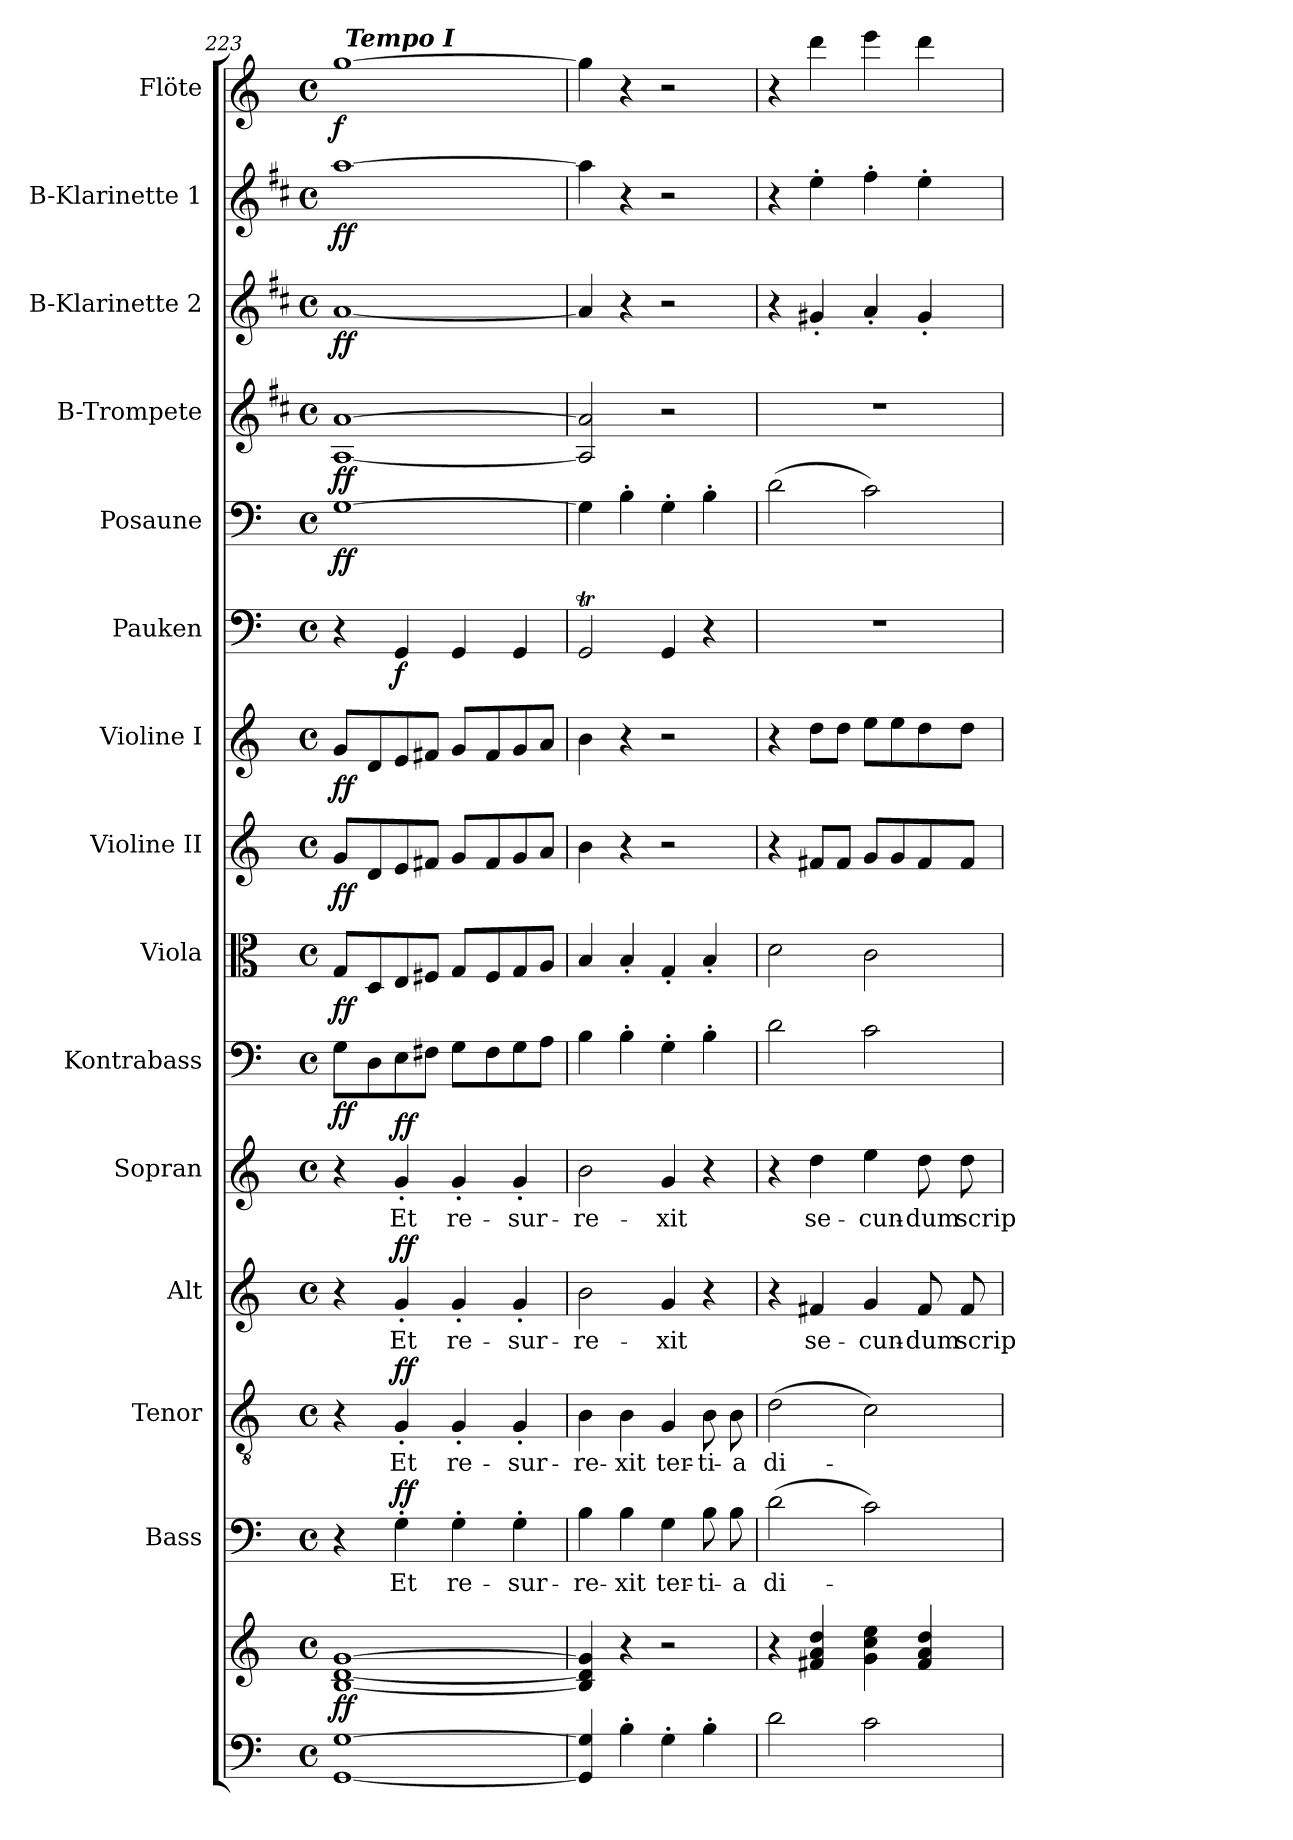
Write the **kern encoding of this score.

**kern	**kern	**dynam	**kern	**text	**dynam	**kern	**text	**dynam	**kern	**text	**dynam	**kern	**text	**dynam	**kern	**dynam	**kern	**dynam	**kern	**dynam	**kern	**dynam	**kern	**dynam	**kern	**dynam	**kern	**dynam	**kern	**dynam	**kern	**dynam	**kern	**dynam
*part15	*part15	*part15	*part14	*part14	*part14	*part13	*part13	*part13	*part12	*part12	*part12	*part11	*part11	*part11	*part10	*part10	*part9	*part9	*part8	*part8	*part7	*part7	*part6	*part6	*part5	*part5	*part4	*part4	*part3	*part3	*part2	*part2	*part1	*part1
*staff16	*staff15	*staff15/16	*staff14	*staff14	*staff14	*staff13	*staff13	*staff13	*staff12	*staff12	*staff12	*staff11	*staff11	*staff11	*staff10	*staff10	*staff9	*staff9	*staff8	*staff8	*staff7	*staff7	*staff6	*staff6	*staff5	*staff5	*staff4	*staff4	*staff3	*staff3	*staff2	*staff2	*staff1	*staff1
*	*	*	*I"Bass	*	*	*I"Tenor	*	*	*I"Alt	*	*	*I"Sopran	*	*	*I"Kontrabass	*	*I"Viola	*	*I"Violine II	*	*I"Violine I	*	*I"Pauken	*	*I"Posaune	*	*I"B-Trompete	*	*I"B-Klarinette 2	*	*I"B-Klarinette 1	*	*I"Flöte	*
*	*	*	*I'B.	*	*	*I'T.	*	*	*I'A.	*	*	*I'S.	*	*	*I'Kb.	*	*I'Vla.	*	*I'Vl. II	*	*I'Vl. I	*	*I'Pk.	*	*I'Pos.	*	*I'B Trp.	*	*I'B Kl. 2	*	*I'B Kl. 1	*	*I'Fl.	*
*clefF4	*clefG2	*	*clefF4	*	*	*clefGv2	*	*	*clefG2	*	*	*clefG2	*	*	*clefF4	*	*clefC3	*	*clefG2	*	*clefG2	*	*clefF4	*	*clefF4	*	*clefG2	*	*clefG2	*	*clefG2	*	*clefG2	*
*	*	*	*	*	*	*	*	*	*	*	*	*	*	*	*ITrd7c12	*	*	*	*	*	*	*	*	*	*	*	*ITrd1c2	*	*ITrd1c2	*	*ITrd1c2	*	*	*
*k[]	*k[]	*	*k[]	*	*	*k[]	*	*	*k[]	*	*	*k[]	*	*	*k[]	*	*k[]	*	*k[]	*	*k[]	*	*k[]	*	*k[]	*	*k[]	*	*k[]	*	*k[]	*	*k[]	*
*C:	*C:	*	*C:	*	*	*C:	*	*	*C:	*	*	*C:	*	*	*C:	*	*C:	*	*C:	*	*C:	*	*C:	*	*C:	*	*C:	*	*C:	*	*C:	*	*C:	*
*M4/4	*M4/4	*	*M4/4	*	*	*M4/4	*	*	*M4/4	*	*	*M4/4	*	*	*M4/4	*	*M4/4	*	*M4/4	*	*M4/4	*	*M4/4	*	*M4/4	*	*M4/4	*	*M4/4	*	*M4/4	*	*M4/4	*
*met(c)	*met(c)	*	*met(c)	*	*	*met(c)	*	*	*met(c)	*	*	*met(c)	*	*	*met(c)	*	*met(c)	*	*met(c)	*	*met(c)	*	*met(c)	*	*met(c)	*	*met(c)	*	*met(c)	*	*met(c)	*	*met(c)	*
=223	=223	=223	=223	=223	=223	=223	=223	=223	=223	=223	=223	=223	=223	=223	=223	=223	=223	=223	=223	=223	=223	=223	=223	=223	=223	=223	=223	=223	=223	=223	=223	=223	=223	=223
!	!	!LO:DY:b	!	!	!	!	!	!	!	!	!	!	!	!	!	!LO:DY:b	!	!LO:DY:b	!	!LO:DY:b	!	!LO:DY:b	!	!	!	!LO:DY:b	!	!LO:DY:b	!	!LO:DY:b	!	!LO:DY:b	!	!LO:DY:b
*	*	*	*	*	*	*	*	*	*	*	*	*	*	*	*	*	*	*	*	*	*	*	*	*	*	*	*	*	*	*	*	*	*^	*
[1GG [1G	[1B [1d [1g	ff	4r	.	.	4r	.	.	4r	.	.	4r	.	.	8GG\L	ff	8G/L	ff	8g/L	ff	8g/L	ff	4r	.	[1G	ff	[1G [1g	ff	[1g	ff	[1gg	ff	[1gg	32ryy	f
!	!	!	!	!	!	!	!	!	!	!	!	!	!	!	!	!	!	!	!	!	!	!	!	!	!	!	!	!	!	!	!	!	!	!LO:TX:a:Bi:t=Tempo I	!
.	.	.	.	.	.	.	.	.	.	.	.	.	.	.	.	.	.	.	.	.	.	.	.	.	.	.	.	.	.	.	.	.	.	2ryy	.
.	.	.	.	.	.	.	.	.	.	.	.	.	.	.	8DD\	.	8D/	.	8d/	.	8d/	.	.	.	.	.	.	.	.	.	.	.	.	.	.
!	!	!	!	!LO:LY:b	!LO:DY:a	!	!LO:LY:b	!LO:DY:a	!	!LO:LY:b	!LO:DY:a	!	!LO:LY:b	!LO:DY:a	!	!	!	!	!	!	!	!	!	!LO:DY:b	!	!	!	!	!	!	!	!	!	!	!
.	.	.	4G'>\	Et	ff	4G'</	Et	ff	4g'</	Et	ff	4g'</	Et	ff	8EE\	.	8E/	.	8e/	.	8e/	.	4GG/	f	.	.	.	.	.	.	.	.	.	.	.
.	.	.	.	.	.	.	.	.	.	.	.	.	.	.	8FF#X\J	.	8F#X/J	.	8f#X/J	.	8f#X/J	.	.	.	.	.	.	.	.	.	.	.	.	.	.
!	!	!	!	!LO:LY:b	!	!	!LO:LY:b	!	!	!LO:LY:b	!	!	!LO:LY:b	!	!	!	!	!	!	!	!	!	!	!	!	!	!	!	!	!	!	!	!	!	!
.	.	.	4G'>\	re-	.	4G'</	re-	.	4g'</	re-	.	4g'</	re-	.	8GG\L	.	8G/L	.	8g/L	.	8g/L	.	4GG/	.	.	.	.	.	.	.	.	.	.	.	.
.	.	.	.	.	.	.	.	.	.	.	.	.	.	.	.	.	.	.	.	.	.	.	.	.	.	.	.	.	.	.	.	.	.	4...ryy	.
.	.	.	.	.	.	.	.	.	.	.	.	.	.	.	8FF#\	.	8F#/	.	8f#/	.	8f#/	.	.	.	.	.	.	.	.	.	.	.	.	.	.
!	!	!	!	!LO:LY:b	!	!	!LO:LY:b	!	!	!LO:LY:b	!	!	!LO:LY:b	!	!	!	!	!	!	!	!	!	!	!	!	!	!	!	!	!	!	!	!	!	!
.	.	.	4G'>\	-sur-	.	4G'</	-sur-	.	4g'</	-sur-	.	4g'</	-sur-	.	8GG\	.	8G/	.	8g/	.	8g/	.	4GG/	.	.	.	.	.	.	.	.	.	.	.	.
.	.	.	.	.	.	.	.	.	.	.	.	.	.	.	8AA\J	.	8A/J	.	8a/J	.	8a/J	.	.	.	.	.	.	.	.	.	.	.	.	.	.
=224	=224	=224	=224	=224	=224	=224	=224	=224	=224	=224	=224	=224	=224	=224	=224	=224	=224	=224	=224	=224	=224	=224	=224	=224	=224	=224	=224	=224	=224	=224	=224	=224	=224	=224	=224
!	!	!	!	!LO:LY:b	!	!	!LO:LY:b	!	!	!LO:LY:b	!	!	!LO:LY:b	!	!	!	!	!	!	!	!	!	!	!	!	!	!	!	!	!	!	!	!	!	!
*	*	*	*	*	*	*	*	*	*	*	*	*	*	*	*	*	*	*	*	*	*	*	*	*	*	*	*	*	*	*	*	*	*v	*v	*
4GG/] 4G/]	4B/] 4d/] 4g/]	.	4B\	-re-	.	4B\	-re-	.	2b\	-re-	.	2b\	-re-	.	4BB\	.	4B/	.	4b\	.	4b\	.	2GGT/	.	4G\]	.	2G/] 2g/]	.	4g/]	.	4gg\]	.	4gg\]	.
!	!	!	!	!LO:LY:b	!	!	!LO:LY:b	!	!	!	!	!	!	!	!	!	!	!	!	!	!	!	!	!	!	!	!	!	!	!	!	!	!	!
4B'>\	4r	.	4B\	-xit	.	4B\	-xit	.	.	.	.	.	.	.	4BB'>\	.	4B'</	.	4r	.	4r	.	.	.	4B'>\	.	.	.	4r	.	4r	.	4r	.
!	!	!	!	!LO:LY:b	!	!	!LO:LY:b	!	!	!LO:LY:b	!	!	!LO:LY:b	!	!	!	!	!	!	!	!	!	!	!	!	!	!	!	!	!	!	!	!	!
4G'>\	2r	.	4G\	ter-	.	4G/	ter-	.	4g/	-xit	.	4g/	-xit	.	4GG'>\	.	4G'</	.	2r	.	2r	.	4GG/	.	4G'>\	.	2r	.	2r	.	2r	.	2r	.
!	!	!	!	!LO:LY:b	!	!	!LO:LY:b	!	!	!	!	!	!	!	!	!	!	!	!	!	!	!	!	!	!	!	!	!	!	!	!	!	!	!
4B'>\	.	.	8B\	-ti-	.	8B\	-ti-	.	4r	.	.	4r	.	.	4BB'>\	.	4B'</	.	.	.	.	.	4r	.	4B'>\	.	.	.	.	.	.	.	.	.
!	!	!	!	!LO:LY:b	!	!	!LO:LY:b	!	!	!	!	!	!	!	!	!	!	!	!	!	!	!	!	!	!	!	!	!	!	!	!	!	!	!
.	.	.	8B\	-a	.	8B\	-a	.	.	.	.	.	.	.	.	.	.	.	.	.	.	.	.	.	.	.	.	.	.	.	.	.	.	.
!!LO:PB:g=z
=225	=225	=225	=225	=225	=225	=225	=225	=225	=225	=225	=225	=225	=225	=225	=225	=225	=225	=225	=225	=225	=225	=225	=225	=225	=225	=225	=225	=225	=225	=225	=225	=225	=225	=225
!	!	!	!	!LO:LY:b	!	!	!LO:LY:b	!	!	!	!	!	!	!	!	!	!	!	!	!	!	!	!	!	!	!	!	!	!	!	!	!	!	!
2d\	4r	.	(>2d\	di-	.	(>2d\	di-	.	4r	.	.	4r	.	.	2D\	.	2d\	.	4r	.	4r	.	1r	.	(>2d\	.	1r	.	4r	.	4r	.	4r	.
!	!	!	!	!	!	!	!	!	!	!LO:LY:b	!	!	!LO:LY:b	!	!	!	!	!	!	!	!	!	!	!	!	!	!	!	!	!	!	!	!	!
.	4f#X/ 4a/ 4dd/	.	.	.	.	.	.	.	4f#X/	se-	.	4dd\	se-	.	.	.	.	.	8f#X/L	.	8dd\L	.	.	.	.	.	.	.	4f#X'</	.	4dd'>\	.	4ddd\	.
.	.	.	.	.	.	.	.	.	.	.	.	.	.	.	.	.	.	.	8f#/J	.	8dd\J	.	.	.	.	.	.	.	.	.	.	.	.	.
!	!	!	!	!	!	!	!	!	!	!LO:LY:b	!	!	!LO:LY:b	!	!	!	!	!	!	!	!	!	!	!	!	!	!	!	!	!	!	!	!	!
2c\	4g\ 4cc\ 4ee\	.	2c\)	.	.	2c\)	.	.	4g/	-cun-	.	4ee\	-cun-	.	2C\	.	2c\	.	8g/L	.	8ee\L	.	.	.	2c\)	.	.	.	4g'</	.	4ee'>\	.	4eee\	.
.	.	.	.	.	.	.	.	.	.	.	.	.	.	.	.	.	.	.	8g/	.	8ee\	.	.	.	.	.	.	.	.	.	.	.	.	.
!	!	!	!	!	!	!	!	!	!	!LO:LY:b	!	!	!LO:LY:b	!	!	!	!	!	!	!	!	!	!	!	!	!	!	!	!	!	!	!	!	!
.	4f#/ 4a/ 4dd/	.	.	.	.	.	.	.	8f#/	-dum	.	8dd\	-dum	.	.	.	.	.	8f#/	.	8dd\	.	.	.	.	.	.	.	4f#'</	.	4dd'>\	.	4ddd\	.
!	!	!	!	!	!	!	!	!	!	!LO:LY:b	!	!	!LO:LY:b	!	!	!	!	!	!	!	!	!	!	!	!	!	!	!	!	!	!	!	!	!
.	.	.	.	.	.	.	.	.	8f#/	scrip-	.	8dd\	scrip-	.	.	.	.	.	8f#/J	.	8dd\J	.	.	.	.	.	.	.	.	.	.	.	.	.
=	=	=	=	=	=	=	=	=	=	=	=	=	=	=	=	=	=	=	=	=	=	=	=	=	=	=	=	=	=	=	=	=	=	=
*-	*-	*-	*-	*-	*-	*-	*-	*-	*-	*-	*-	*-	*-	*-	*-	*-	*-	*-	*-	*-	*-	*-	*-	*-	*-	*-	*-	*-	*-	*-	*-	*-	*-	*-
